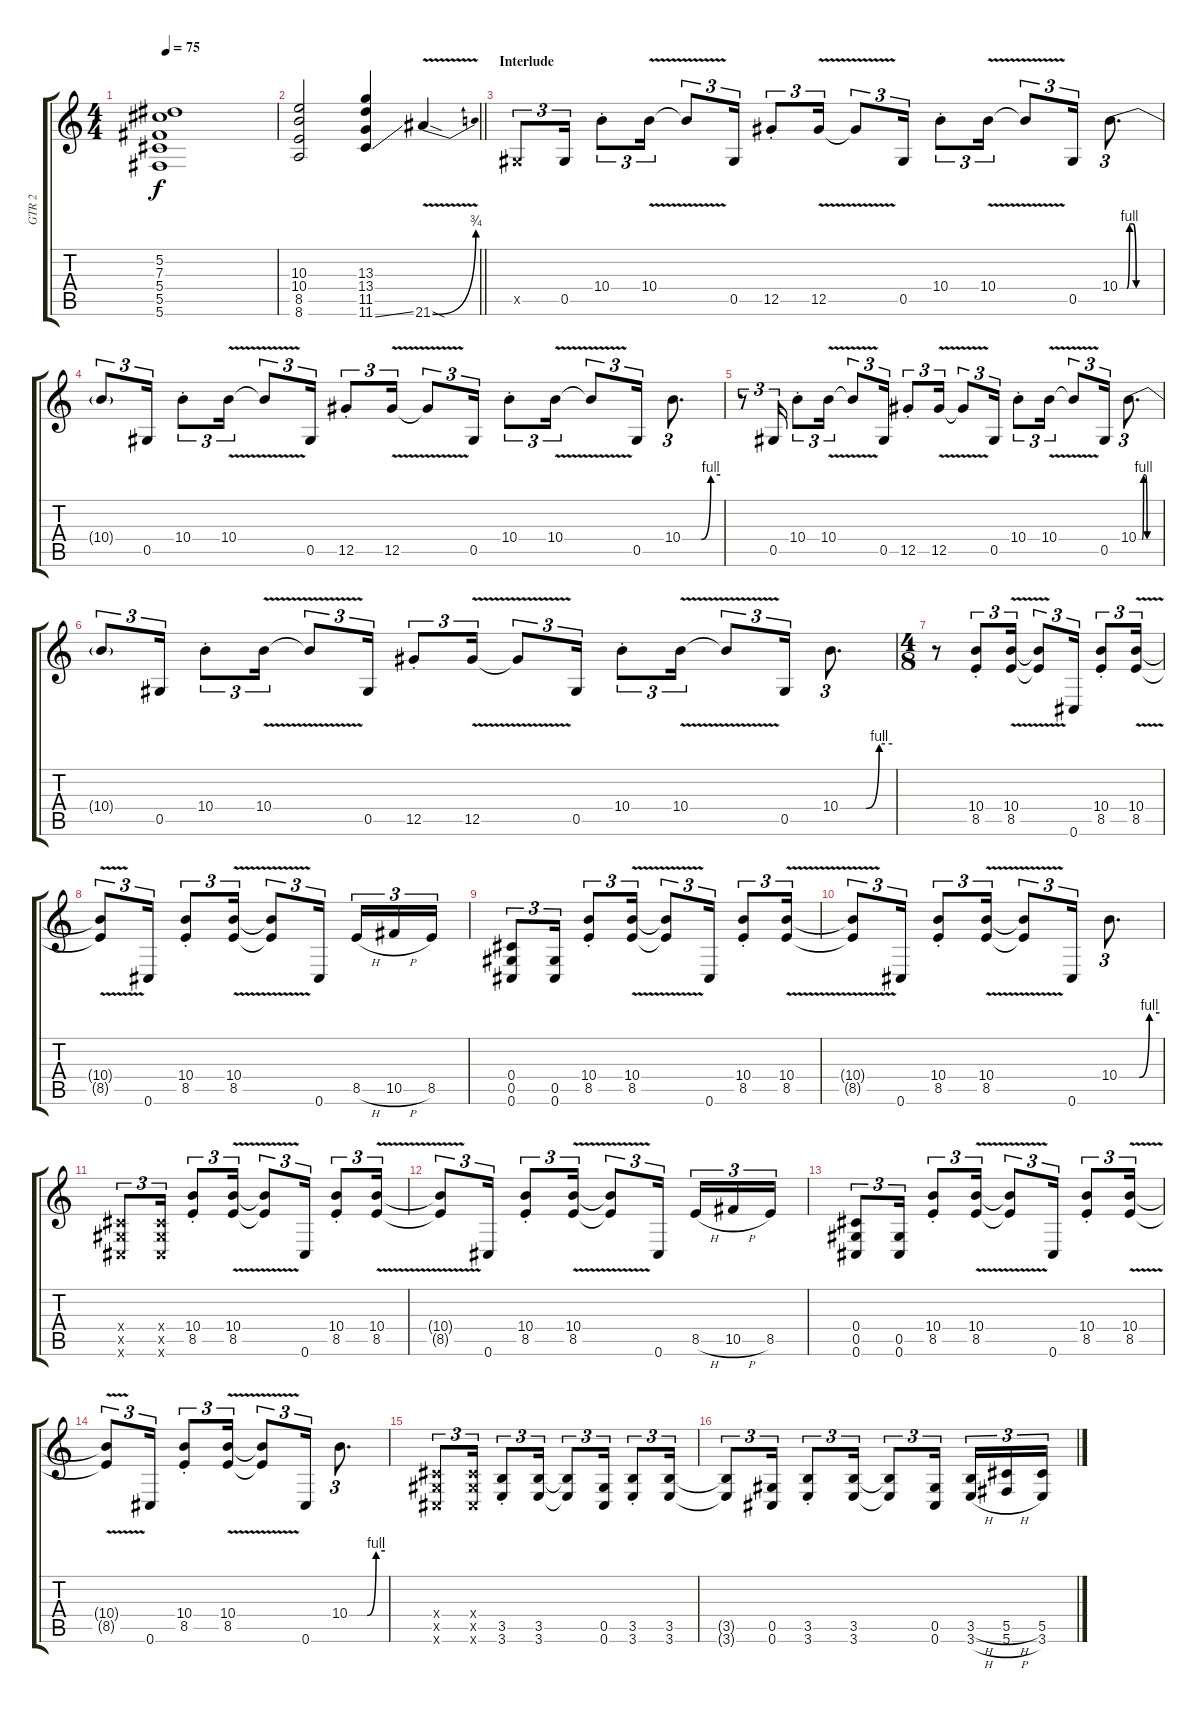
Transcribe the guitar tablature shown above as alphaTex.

\track ("GTR 2" "GTR 2") {instrument overdrivenguitar}
\staff {score tabs}
\tuning (Eb4 Bb3 Gb3 Db3 Ab2 Db2) {hide}
\ts (4 4)
\tempo 75
\clef g2
\ks c
(5.2 7.3 5.4 5.5 5.6).1{dy f} |
\barLineRight lightlight
(10.3 10.4 8.5 8.6).2 (13.3 13.4 11.5 11.6{ss}).4 21.6{be (bend 0 0 60 3) v sod}.4 |
\section ("" "Interlude")
0.5{x}.8{tu (3 2) instrument overdrivenguitar} 0.5.16{tu (3 2)} 10.4{st}.8{tu (3 2)} 10.4{v}.16{tu (3 2)} 10.4{t}.8{tu (3 2)} 0.5.16{tu (3 2)} 12.5{st}.8{tu (3 2)} 12.5{v}.16{tu (3 2)} 12.5{t}.8{tu (3 2)} 0.5.16{tu (3 2)} 10.4{st}.8{tu (3 2)} 10.4{v}.16{tu (3 2)} 10.4{t}.8{tu (3 2)} 0.5.16{tu (3 2)} 10.4{be (custom 0 0 11 0 15 4 20 4 25 0 60 0)}.8{d tu (3 2)} |
10.4{t}.8{tu (3 2)} 0.5.16{tu (3 2)} 10.4{st}.8{tu (3 2)} 10.4{v}.16{tu (3 2)} 10.4{t}.8{tu (3 2)} 0.5.16{tu (3 2)} 12.5{st}.8{tu (3 2)} 12.5{v}.16{tu (3 2)} 12.5{t}.8{tu (3 2)} 0.5.16{tu (3 2)} 10.4{st}.8{tu (3 2)} 10.4{v}.16{tu (3 2)} 10.4{t}.8{tu (3 2)} 0.5.16{tu (3 2)} 10.4{be (custom 0 0 30 0 45 4 60 4)}.8{d tu (3 2)} |
r.8{tu (3 2)} 0.5.16{tu (3 2)} 10.4{st}.8{tu (3 2)} 10.4{v}.16{tu (3 2)} 10.4{t}.8{tu (3 2)} 0.5.16{tu (3 2)} 12.5{st}.8{tu (3 2)} 12.5{v}.16{tu (3 2)} 12.5{t}.8{tu (3 2)} 0.5.16{tu (3 2)} 10.4{st}.8{tu (3 2)} 10.4{v}.16{tu (3 2)} 10.4{t}.8{tu (3 2)} 0.5.16{tu (3 2)} 10.4{be (custom 0 0 11 0 15 4 20 4 25 0 60 0)}.8{d tu (3 2)} |
10.4{t}.8{tu (3 2)} 0.5.16{tu (3 2)} 10.4{st}.8{tu (3 2)} 10.4{v}.16{tu (3 2)} 10.4{t}.8{tu (3 2)} 0.5.16{tu (3 2)} 12.5{st}.8{tu (3 2)} 12.5{v}.16{tu (3 2)} 12.5{t}.8{tu (3 2)} 0.5.16{tu (3 2)} 10.4{st}.8{tu (3 2)} 10.4{v}.16{tu (3 2)} 10.4{t}.8{tu (3 2)} 0.5.16{tu (3 2)} 10.4{be (custom 0 0 30 0 45 4 60 4)}.8{d tu (3 2)} |
\ts (4 8)
r.8{instrument distortionguitar} (10.4{st} 8.5{st}).8{tu (3 2)} (10.4{v} 8.5{v}).16{tu (3 2)} (10.4{t} 8.5{t}).8{tu (3 2)} 0.6.16{tu (3 2)} (10.4{st} 8.5{st}).8{tu (3 2)} (10.4{v} 8.5{v}).16{tu (3 2)} |
(10.4{t} 8.5{t}).8{tu (3 2)} 0.6.16{tu (3 2)} (10.4{st} 8.5{st}).8{tu (3 2)} (10.4{v} 8.5{v}).16{tu (3 2)} (10.4{t} 8.5{t}).8{tu (3 2)} 0.6.16{tu (3 2)} 8.5{h}.16{tu (3 2)} 10.5{h}.16{tu (3 2)} 8.5.16{tu (3 2)} |
(0.4 0.5 0.6).8{tu (3 2)} (0.5 0.6).16{tu (3 2)} (10.4{st} 8.5{st}).8{tu (3 2)} (10.4{v} 8.5{v}).16{tu (3 2)} (10.4{t} 8.5{t}).8{tu (3 2)} 0.6.16{tu (3 2)} (10.4{st} 8.5{st}).8{tu (3 2)} (10.4{v} 8.5{v}).16{tu (3 2)} |
(10.4{t} 8.5{t}).8{tu (3 2)} 0.6.16{tu (3 2)} (10.4{st} 8.5{st}).8{tu (3 2)} (10.4{v} 8.5{v}).16{tu (3 2)} (10.4{t} 8.5{t}).8{tu (3 2)} 0.6.16{tu (3 2)} 10.4{be (custom 0 0 30 0 45 4 60 4)}.8{d tu (3 2)} |
(0.4{x} 0.5{x} 0.6{x}).8{tu (3 2)} (0.4{x} 0.5{x} 0.6{x}).16{tu (3 2)} (10.4{st} 8.5{st}).8{tu (3 2)} (10.4{v} 8.5{v}).16{tu (3 2)} (10.4{t} 8.5{t}).8{tu (3 2)} 0.6.16{tu (3 2)} (10.4{st} 8.5{st}).8{tu (3 2)} (10.4{v} 8.5{v}).16{tu (3 2)} |
(10.4{t} 8.5{t}).8{tu (3 2)} 0.6.16{tu (3 2)} (10.4{st} 8.5{st}).8{tu (3 2)} (10.4{v} 8.5{v}).16{tu (3 2)} (10.4{t} 8.5{t}).8{tu (3 2)} 0.6.16{tu (3 2)} 8.5{h}.16{tu (3 2)} 10.5{h}.16{tu (3 2)} 8.5.16{tu (3 2)} |
(0.4 0.5 0.6).8{tu (3 2)} (0.5 0.6).16{tu (3 2)} (10.4{st} 8.5{st}).8{tu (3 2)} (10.4{v} 8.5{v}).16{tu (3 2)} (10.4{t} 8.5{t}).8{tu (3 2)} 0.6.16{tu (3 2)} (10.4{st} 8.5{st}).8{tu (3 2)} (10.4{v} 8.5{v}).16{tu (3 2)} |
(10.4{t} 8.5{t}).8{tu (3 2)} 0.6.16{tu (3 2)} (10.4{st} 8.5{st}).8{tu (3 2)} (10.4{v} 8.5{v}).16{tu (3 2)} (10.4{t} 8.5{t}).8{tu (3 2)} 0.6.16{tu (3 2)} 10.4{be (custom 0 0 30 0 45 4 60 4)}.8{d tu (3 2)} |
(0.4{x} 0.5{x} 0.6{x}).8{tu (3 2)} (0.4{x} 0.5{x} 0.6{x}).16{tu (3 2)} (3.5{st} 3.6{st}).8{tu (3 2)} (3.5 3.6).16{tu (3 2)} (3.5{t} 3.6{t}).8{tu (3 2)} (0.5 0.6).16{tu (3 2)} (3.5{st} 3.6{st}).8{tu (3 2)} (3.5 3.6).16{tu (3 2)} |
(3.5{t} 3.6{t}).8{tu (3 2)} (0.5 0.6).16{tu (3 2)} (3.5{st} 3.6{st}).8{tu (3 2)} (3.5 3.6).16{tu (3 2)} (3.5{t} 3.6{t}).8{tu (3 2)} (0.5 0.6).16{tu (3 2)} (3.5{h} 3.6{h}).16{tu (3 2)} (5.5{h} 5.6{h}).16{tu (3 2)} (5.5 3.6).16{tu (3 2)}
